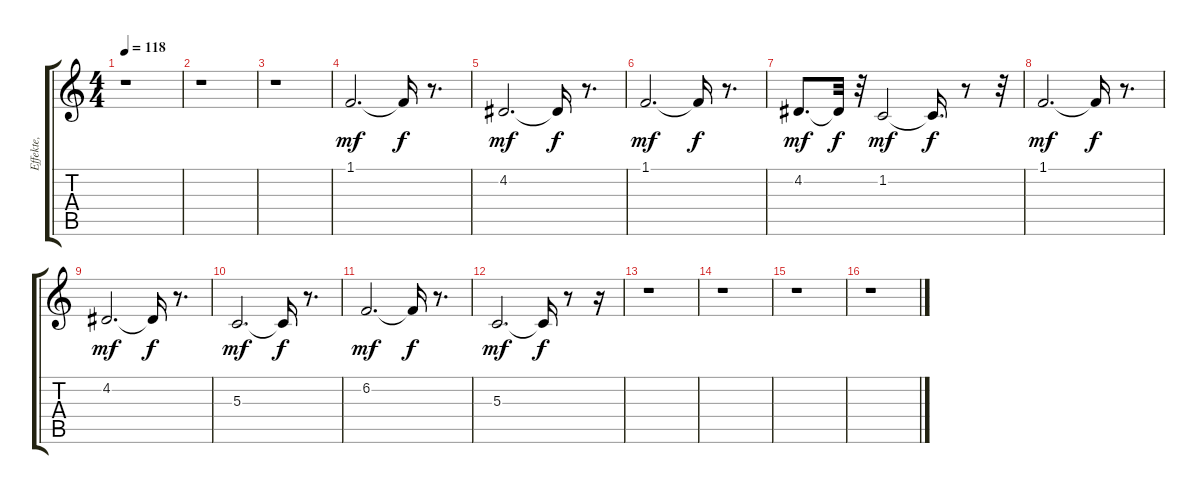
\track ("Effekte,\r\nHintergrund syth" "Effekte,\r\n") {instrument synthstrings1}
\staff {score tabs}
\tuning (E4 B3 G3 D3 A2 E2) {hide}
\ts (4 4)
\tempo 118
\clef g2
\ks c
r.1{dy f} |
r.1 |
r.1 |
1.1.2{d dy mf} 1.1{t}.16{dy f} r.8{d} |
4.2.2{d dy mf} 4.2{t}.16{dy f} r.8{d} |
1.1.2{d dy mf} 1.1{t}.16{dy f} r.8{d} |
4.2.8{d dy mf} 4.2{t}.32{dy f} r.32 1.2.2{dy mf} 1.2{t}.16{d dy f} r.8 r.32 |
1.1.2{d dy mf} 1.1{t}.16{dy f} r.8{d} |
4.2.2{d dy mf} 4.2{t}.16{dy f} r.8{d} |
5.3.2{d dy mf} 5.3{t}.16{dy f} r.8{d} |
6.2.2{d dy mf} 6.2{t}.16{dy f} r.8{d} |
5.3.2{d dy mf} 5.3{t}.16{dy f} r.8 r.16 |
r.1 |
r.1 |
r.1 |
r.1
